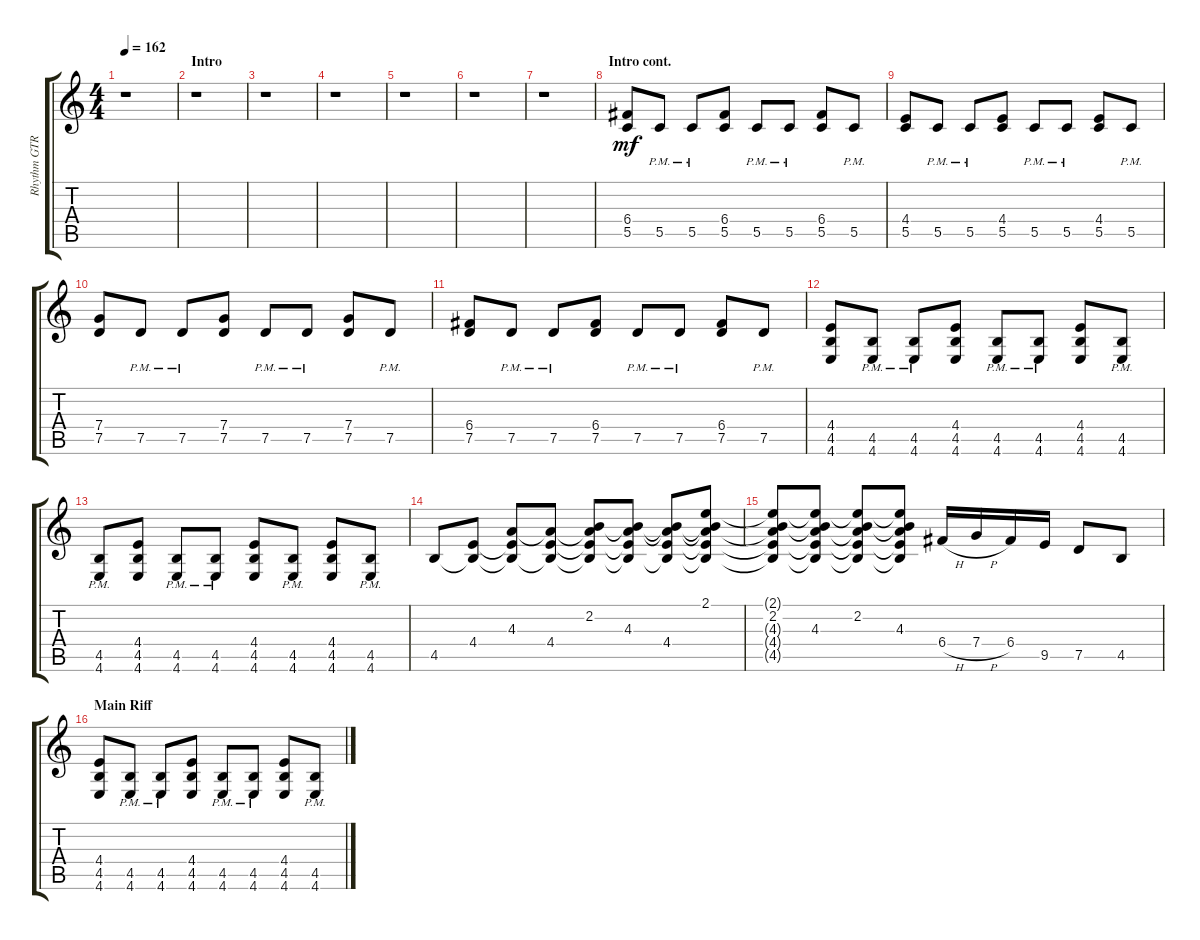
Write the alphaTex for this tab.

\track ("Rhythm GTR 2" "Rhythm GTR") {instrument distortionguitar}
\staff {score tabs}
\tuning (D4 A3 F3 C3 G2 C2) {hide}
\ts (4 4)
\tempo 162
\clef g2
\ks aminor
r.1{dy mf instrument distortionguitar} |
\section ("" "Intro")
r.1 |
r.1 |
r.1 |
r.1 |
r.1 |
r.1 |
\section ("" "Intro cont.")
(6.4 5.5).8 5.5{pm}.8 5.5{pm}.8 (6.4 5.5).8 5.5{pm}.8 5.5{pm}.8 (6.4 5.5).8 5.5{pm}.8 |
(4.4 5.5).8 5.5{pm}.8 5.5{pm}.8 (4.4 5.5).8 5.5{pm}.8 5.5{pm}.8 (4.4 5.5).8 5.5{pm}.8 |
(7.4 7.5).8 7.5{pm}.8 7.5{pm}.8 (7.4 7.5).8 7.5{pm}.8 7.5{pm}.8 (7.4 7.5).8 7.5{pm}.8 |
(6.4 7.5).8 7.5{pm}.8 7.5{pm}.8 (6.4 7.5).8 7.5{pm}.8 7.5{pm}.8 (6.4 7.5).8 7.5{pm}.8 |
(4.4 4.5 4.6).8 (4.5{pm} 4.6{pm}).8 (4.5{pm} 4.6{pm}).8 (4.4 4.5 4.6).8 (4.5{pm} 4.6{pm}).8 (4.5{pm} 4.6{pm}).8 (4.4 4.5 4.6).8 (4.5{pm} 4.6{pm}).8 |
(4.5{pm} 4.6{pm}).8 (4.4 4.5 4.6).8 (4.5{pm} 4.6{pm}).8 (4.5{pm} 4.6{pm}).8 (4.4 4.5 4.6).8 (4.5{pm} 4.6{pm}).8 (4.4 4.5 4.6).8 (4.5{pm} 4.6{pm}).8 |
4.5.8 (4.4 4.5{t}).8 (4.3 4.4{t} 4.5{t}).8 (4.3{t} 4.4 4.5{t}).8 (2.2 4.3{t} 4.4{t} 4.5{t}).8 (2.2{t} 4.3 4.4{t} 4.5{t}).8 (2.2{t} 4.3{t} 4.4 4.5{t}).8 (2.1 2.2{t} 4.3{t} 4.4{t} 4.5{t}).8 |
(2.1{t} 2.2 4.3{t} 4.4{t} 4.5{t}).8 (2.1{t} 2.2{t} 4.3 4.4{t} 4.5{t}).8 (2.1{t} 2.2 4.3{t} 4.4{t} 4.5{t}).8 (2.1{t} 2.2{t} 4.3 4.4{t} 4.5{t}).8 6.4{h}.16 7.4{h}.16 6.4.16 9.5.16 7.5.8 4.5.8 |
\section ("" "Main Riff")
(4.4 4.5 4.6).8 (4.5{pm} 4.6{pm}).8 (4.5{pm} 4.6{pm}).8 (4.4 4.5 4.6).8 (4.5{pm} 4.6{pm}).8 (4.5{pm} 4.6{pm}).8 (4.4 4.5 4.6).8 (4.5{pm} 4.6{pm}).8
